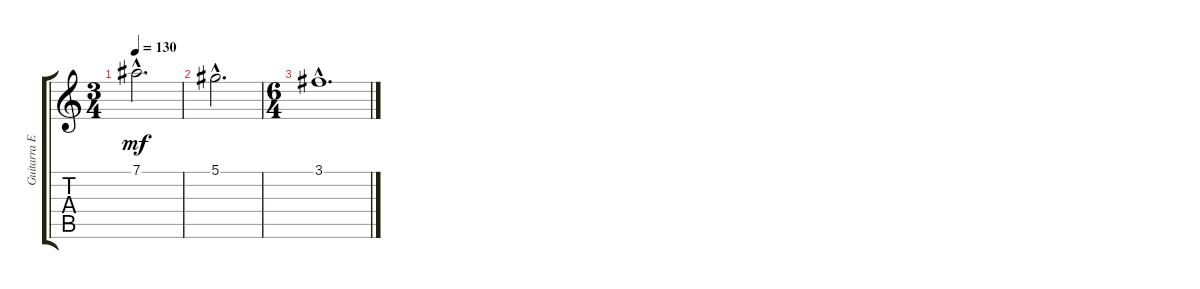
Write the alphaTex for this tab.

\track ("Guitarra Electrica (Solo)" "Guitarra E") {instrument overdrivenguitar}
\staff {score tabs}
\tuning (Eb4 Bb3 Gb3 Db3 Ab2 Eb2) {hide}
\ts (3 4)
\tempo 130
\clef g2
\ks c
7.1{hac}.2{d dy mf} |
5.1{hac}.2{d} |
\ts (6 4)
3.1{hac}.1{d}
